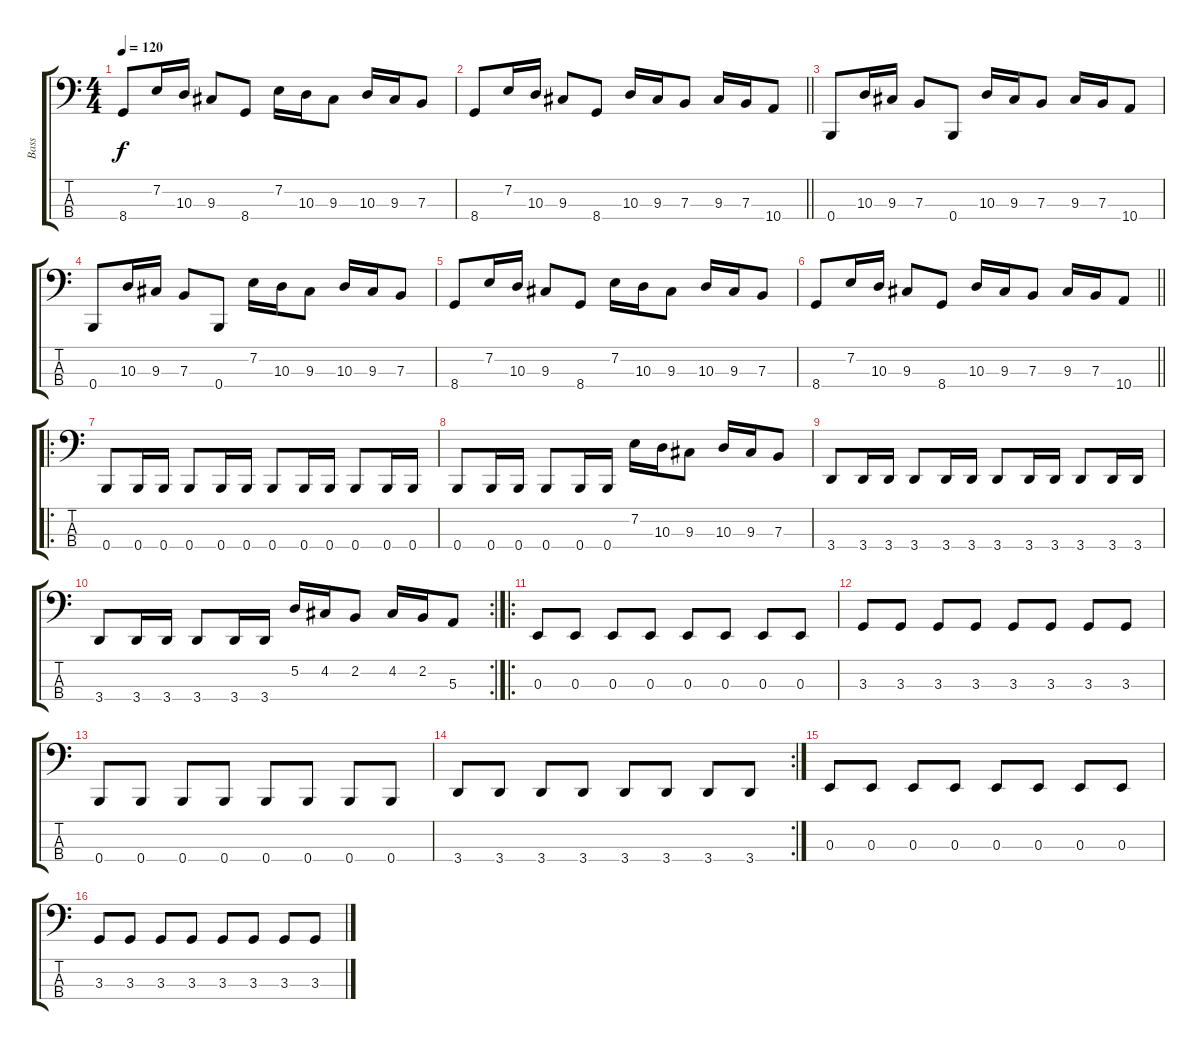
\track ("Bass" "Bass") {instrument electricbassfinger}
\staff {score tabs}
\tuning (D2 A1 E1 B0) {hide}
\ts (4 4)
\tempo 120
\clef f4
\ks c
8.4.8{dy f} 7.2.16 10.3.16 9.3.8 8.4.8 7.2.16 10.3.16 9.3.8 10.3.16 9.3.16 7.3.8 |
\barLineRight lightlight
8.4.8 7.2.16 10.3.16 9.3.8 8.4.8 10.3.16 9.3.16 7.3.8 9.3.16 7.3.16 10.4.8 |
0.4.8 10.3.16 9.3.16 7.3.8 0.4.8 10.3.16 9.3.16 7.3.8 9.3.16 7.3.16 10.4.8 |
0.4.8 10.3.16 9.3.16 7.3.8 0.4.8 7.2.16 10.3.16 9.3.8 10.3.16 9.3.16 7.3.8 |
8.4.8 7.2.16 10.3.16 9.3.8 8.4.8 7.2.16 10.3.16 9.3.8 10.3.16 9.3.16 7.3.8 |
\barLineRight lightlight
8.4.8 7.2.16 10.3.16 9.3.8 8.4.8 10.3.16 9.3.16 7.3.8 9.3.16 7.3.16 10.4.8 |
\ro
0.4.8 0.4.16 0.4.16 0.4.8 0.4.16 0.4.16 0.4.8 0.4.16 0.4.16 0.4.8 0.4.16 0.4.16 |
0.4.8 0.4.16 0.4.16 0.4.8 0.4.16 0.4.16 7.2.16 10.3.16 9.3.8 10.3.16 9.3.16 7.3.8 |
3.4.8 3.4.16 3.4.16 3.4.8 3.4.16 3.4.16 3.4.8 3.4.16 3.4.16 3.4.8 3.4.16 3.4.16 |
\rc 2
3.4.8 3.4.16 3.4.16 3.4.8 3.4.16 3.4.16 5.2.16 4.2.16 2.2.8 4.2.16 2.2.16 5.3.8 |
\ro
0.3.8 0.3.8 0.3.8 0.3.8 0.3.8 0.3.8 0.3.8 0.3.8 |
3.3.8 3.3.8 3.3.8 3.3.8 3.3.8 3.3.8 3.3.8 3.3.8 |
0.4.8 0.4.8 0.4.8 0.4.8 0.4.8 0.4.8 0.4.8 0.4.8 |
\rc 2
3.4.8 3.4.8 3.4.8 3.4.8 3.4.8 3.4.8 3.4.8 3.4.8 |
0.3.8 0.3.8 0.3.8 0.3.8 0.3.8 0.3.8 0.3.8 0.3.8 |
3.3.8 3.3.8 3.3.8 3.3.8 3.3.8 3.3.8 3.3.8 3.3.8
